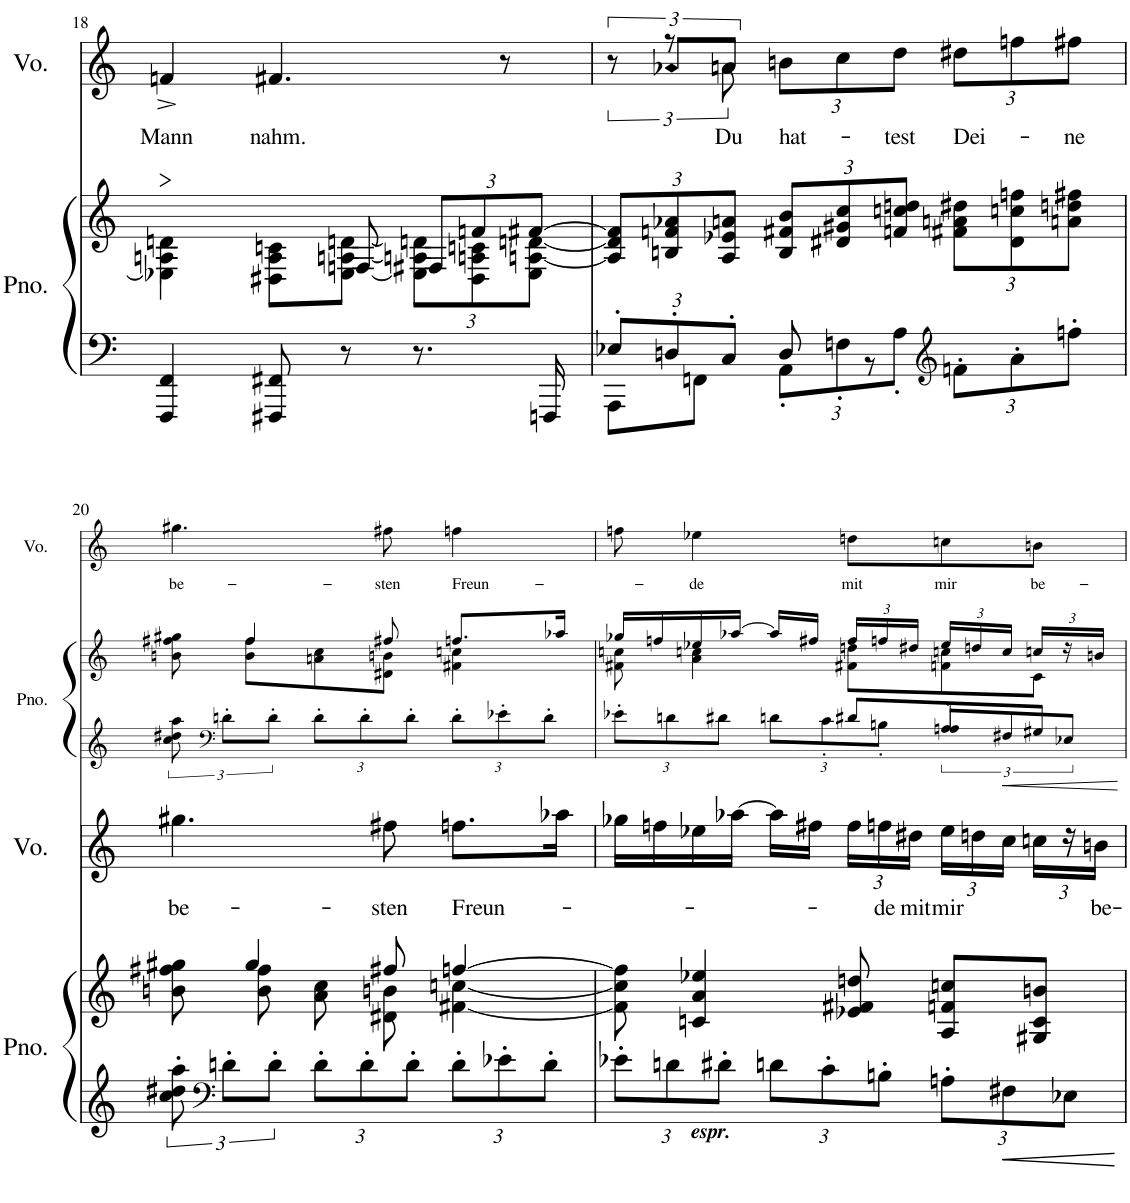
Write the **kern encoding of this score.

**kern	**kern	**dynam	**kern	**text	**kern	**kern	**kern	**text
*part4	*part4	*part4	*part3	*part3	*part2	*part2	*part1	*part1
*staff6	*staff5	*staff5/6	*staff4	*staff4	*staff3	*staff2	*staff1	*staff1
*I"Piano	*	*	*I"Voz	*	*I"Piano	*	*I"Voz	*
*I'Pno.	*	*	*I'Vo.	*	*I'Pno.	*	*I'Vo.	*
!!LO:PB:g=z
*clefF4	*clefG2	*	*clefG2	*	*clefF4	*clefG2	*clefG2	*
*k[]	*k[]	*	*k[]	*	*k[]	*k[]	*k[]	*
*M3/4	*M3/4	*	*M3/4	*	*M3/4	*M3/4	*M3/4	*
=18	=18	=18	=18	=18	=18	=18	=18	=18
!	!	!LO:HP:b	!	!LO:LY:b	!	!	!	!
*	*^	*	*	*	*	*	*	*
4FFF/ 4FF/	4An\ 4dn\	4E-X\]	>	4fn^/	Mann	2.r	2.r	2.r	.
!	!	!	!	!	!LO:LY:b	!	!	!	!
8FFF#X/ 8FF#X/	8D#X\ 8A\ 8cn\L	8ryy	.	4.f#X/	nahm.	.	.	.	.
8r	[8E-\ [8An\ [8dn\J	8Fn/	.	.	.	.	.	.	.
*	*Xbrackettup	*	*	*	*	*	*	*	*
8.r	12E-\] 12An\] 12dn\]L	12F#X/L	.	.	.	.	.	.	.
.	12D#\ 12An\ 12cn\	12fn/	.	.	.	.	.	.	.
.	.	.	.	8r	.	.	.	.	.
.	12E-\ [12An\ [12dn\J	[12f#X/J	.	.	.	.	.	.	.
16FFFn/	.	.	.	.	.	.	.	.	.
*	*v	*v	*	*	*	*	*	*	*
=19	=19	=19	=19	=19	=19	=19	=19	=19
*Xbrackettup	*	*	*	*	*	*	*	*
*^	*	*	*^	*	*	*	*	*
12E-X'/L	8AAA\L	12A/] 12d/] 12f#/]L	.	12r	12ryy	.	2.r	2.r	2.r	.
12Dn'/	.	12Bn/ 12fn/ 12a-X/	.	12r	12a-X/L	.	.	.	.	.
.	8FFn\J	.	.	.	.	.	.	.	.	.
!	!	!	!	!	!	!LO:LY:b	!	!	!	!
12C'/J	.	12A/ 12e-X/ 12an/J	.	12an\	12a/J	Du	.	.	.	.
*	*	*	*	*Xbrackettup	*	*	*	*	*	*
!	!	!	!	!	!	!LO:LY:b	!	!	!	!
12AA'\L	8D/	12B/ 12f#X/ 12b/L	.	12bn\L	2ryy	hat-	.	.	.	.
12Fn'\	.	12d#X/ 12g#X/ 12cc/	.	12cc\	.	.	.	.	.	.
.	8r	.	.	.	.	.	.	.	.	.
!	!	!	!	!	!	!LO:LY:b	!	!	!	!
12A'\J	.	12fn/ 12ccn/ 12ddn/J	.	12dd\J	.	-test	.	.	.	.
*clefG2	*	*	*	*	*	*	*	*	*	*
!	!	!	!	!	!	!LO:LY:b	!	!	!	!
12fn'\L	4ryy	12f#X\ 12an\ 12dd#X\L	.	12dd#X\L	.	Dei-	.	.	.	.
12a'\	.	12d#\ 12ccn\ 12ffn\	.	12ffn\	.	.	.	.	.	.
!	!	!	!	!	!	!LO:LY:b	!	!	!	!
12ffn'\J	.	12an\ 12ddn\ 12ff#X\J	.	12ff#X\J	.	-ne	.	.	.	.
*v	*v	*	*	*v	*v	*	*	*	*	*
!!LO:LB:g=z
=20	=20	=20	=20	=20	=20	=20	=20	=20
*	*	*	*	*	*clefG2	*	*	*
*brackettup	*	*	*	*	*	*	*	*
*	*^	*	*	*	*	*	*	*
!	!	!	!	!	!LO:LY:b	!	!	!	!LO:LY:b
*	*	*	*	*	*	*	*^	*	*
12cc\' 12dd#X\' 12aa\'	8ryy	8bn\ 8ff#X\ 8gg#X\	.	4.gg#X\	be-	12cc\ 12dd#X\ 12aa\	8bn\ 8ff#X\ 8gg#X\	8ryy	4.gg#X\	be-
*clefF4	*	*	*	*	*	*clefF4	*	*	*	*
12dn'\L	.	.	.	.	.	12dn'\L	.	.	.	.
.	4gg#/	8b\ 8ff#\	.	.	.	.	4ff#/	8b\ 8ff#\L	.	.
12d'\J	.	.	.	.	.	12d'\J	.	.	.	.
*Xbrackettup	*	*	*	*	*	*Xbrackettup	*	*	*	*
12d'\L	.	8a\ 8cc\	.	.	.	12d'\L	.	8an\ 8cc\	.	.
12d'\	.	.	.	.	.	12d'\	.	.	.	.
!	!	!	!	!	!LO:LY:b	!	!	!	!	!LO:LY:b
.	8ff#X/	8d#X\ 8bn\	.	8ff#X\	-sten	.	8ff#X/	8d#X\ 8bn\J	8ff#X\	-sten
12d'\J	.	.	.	.	.	12d'\J	.	.	.	.
!	!	!	!	!	!LO:LY:b	!	!	!	!	!LO:LY:b
12d'\L	[4ffn/	[4f#X\ [4ccn\	.	8.ffn\L	Freun-	12d'\L	8.ffn/L	4f#X\ 4ccn\	4ffn\	Freun-
12e-X'\	.	.	.	.	.	12e-X'\	.	.	.	.
12d'\J	.	.	.	.	.	12d'\J	.	.	.	.
.	.	.	.	16aa-X\Jk	.	.	16aa-X/Jk	.	.	.
*	*v	*v	*	*	*	*	*	*	*	*
=21	=21	=21	=21	=21	=21	=21	=21	=21	=21
*	*	*	*	*	*^	*	*	*	*
12e-X'\L	8f#\] 8cc\] 8ff\]	.	16gg-X\LL	.	12e-X'\L	4.ryy	16gg-X/LL	8f#X\ 8ccn\	8ffn\	.
.	.	.	16ffn\	.	.	.	16ffn/	.	.	.
!LO:TX:b:Bi:t=espr.	!	!	!	!	!	!	!	!	!	!
12dn\	.	.	.	.	12dn\	.	.	.	.	.
!	!	!	!	!	!	!	!	!	!	!LO:LY:b
.	4cn/ 4a/ 4ee-X/	.	16ee-X\	.	.	.	16ee-X/	4a\ 4ccn\	4ee-X\	-de
12d#X'\J	.	.	.	.	12d#X\J	.	.	.	.	.
.	.	.	[16aa-X\JJ	.	.	.	[16aa-X/JJ	.	.	.
12dn\L	.	.	16aa-\LL]	.	12dn\L	.	16aa-/LL]	.	.	.
.	.	.	16ff#X\JJ	.	.	.	16ff#X/JJ	.	.	.
12c'\	.	.	.	.	12c'\	.	.	.	.	.
*	*	*	*	*	*	*	*Xbrackettup	*	*	*
!	!	!	!	!	!	!	!	!	!	!LO:LY:b
.	8e-X/ 8f#X/ 8ddn/	.	24ff#\LL	.	.	8d#X/L	24ff#/LL	8f#X\ 8ddn\L	8ddn\L	mit
!	!	!	!	!LO:LY:b	!	!	!	!	!	!
12Bn'\J	.	.	24ffn\	-de	12Bn'\J	.	24ffn/	.	.	.
!	!	!	!	!LO:LY:b	!	!	!	!	!	!
.	.	.	24dd#X\JJ	mit	.	.	24dd#X/JJ	.	.	.
!	!	!	!	!LO:LY:b	!	!	!	!	!	!
*	*	*	*	*	*brackettup	*	*	*	*	*
!	!	!	!	!	!	!	!	!	!	!LO:LY:b
12An'\L	8A/ 8fn/ 8ccn/L	.	24ee-\LL	mir	12An'/L	8A/	24ee-/LL	8fn\ 8ccn\	8ccn\	mir
.	.	.	24ddn\	.	.	.	24ddn/	.	.	.
12F#X\	.	.	24cc\JJ	.	12F#X/	.	24cc/JJ	.	.	.
!	!	!	!	!	!	!	!	!	!	!LO:LY:b
.	8G#X/ 8c/ 8bn/J	.	24ccn\LL	.	.	8G#X/J	24ccn/LL	8c\J	8bn\J	be-
12E-X\J	.	.	24r	.	12E-X/J	.	24r	.	.	.
!	!	!	!	!LO:LY:b	!	!	!	!	!	!
.	.	.	24bn\JJ	be-	.	.	24bn/JJ	.	.	.
*	*	*	*	*	*v	*v	*	*	*	*
*	*	*	*	*	*	*v	*v	*	*
.	.	]	.	.	.	.	.	.
=	=	=	=	=	=	=	=	=
*-	*-	*-	*-	*-	*-	*-	*-	*-
